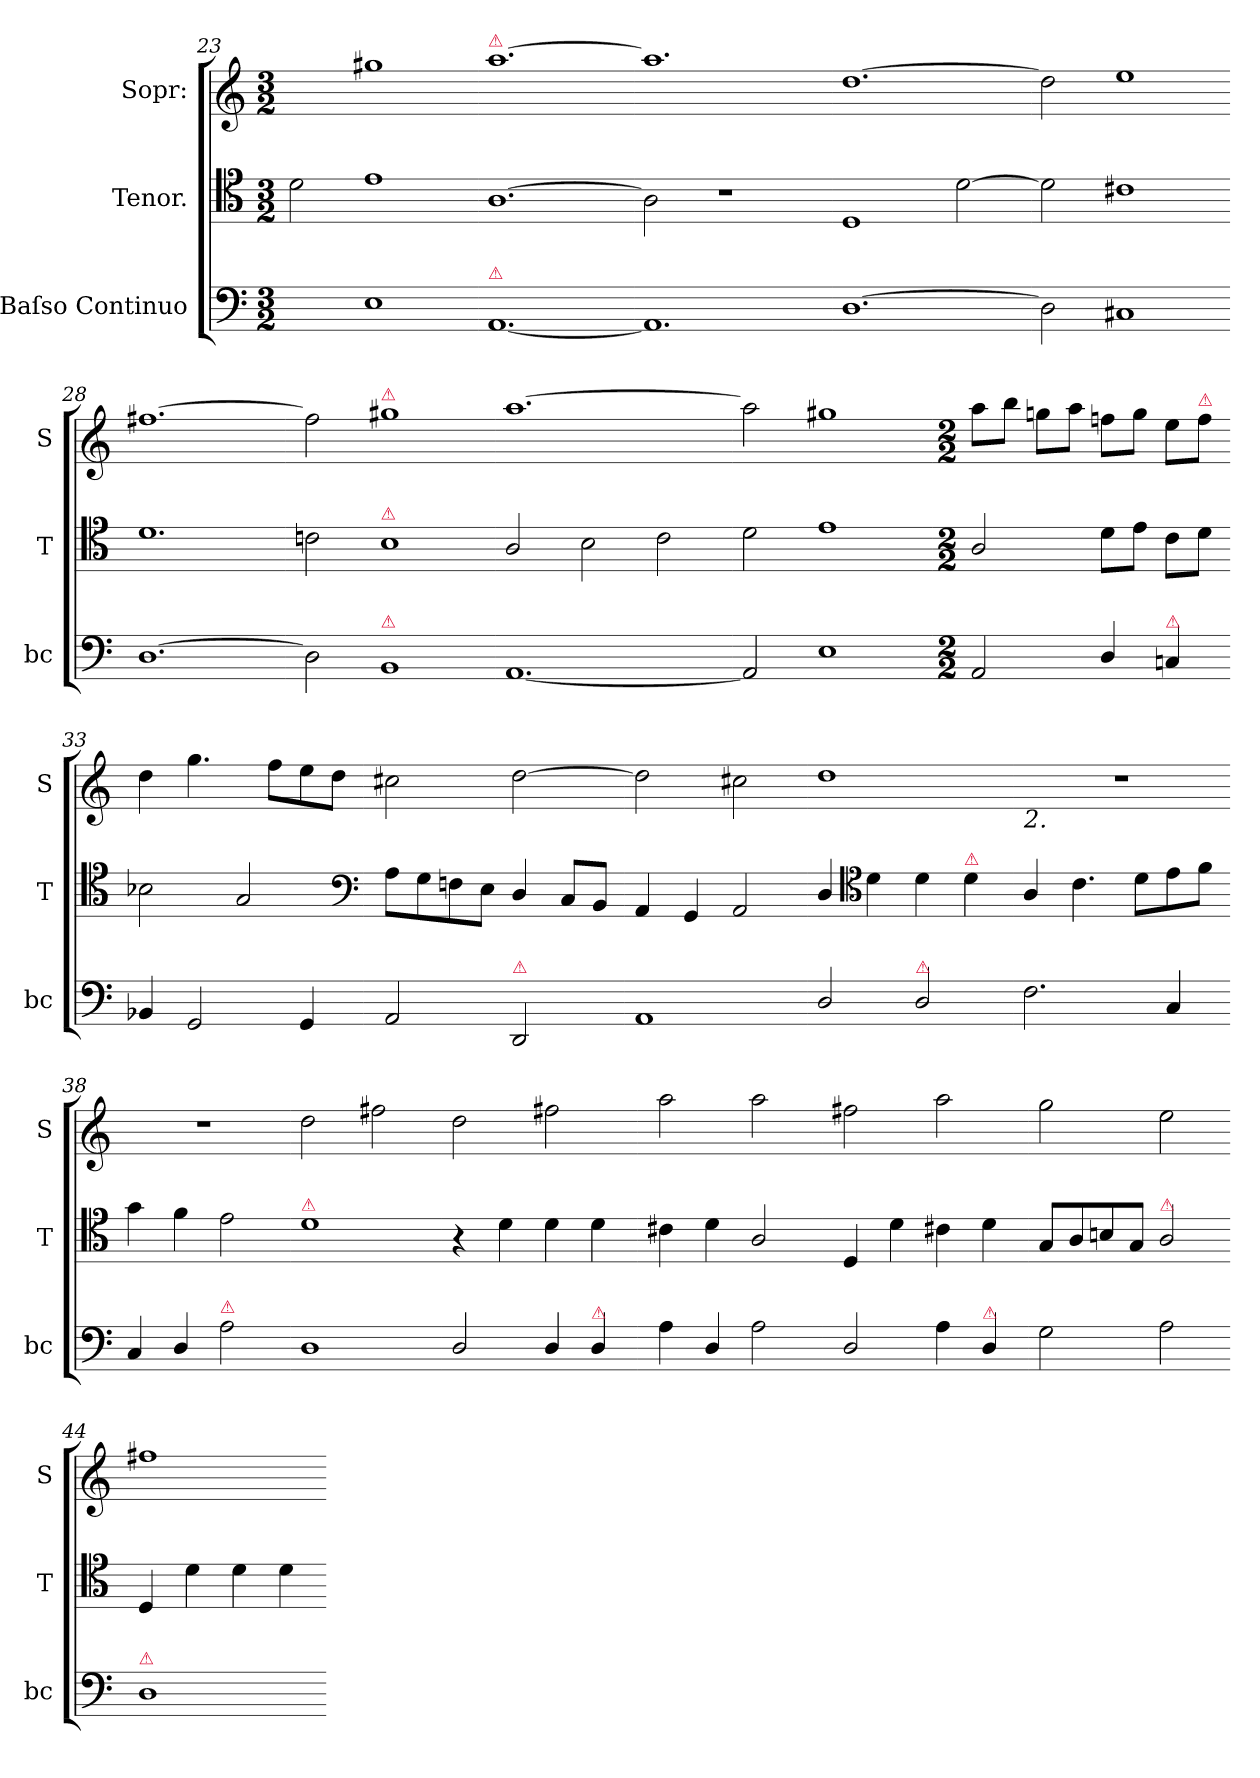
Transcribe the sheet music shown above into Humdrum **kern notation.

**kern	**kern	**kern
*part3	*part2	*part1
*staff3	*staff2	*staff1
*I"Baſso Continuo	*I"Tenor.	*I"Sopr:
*I'bc	*I'T	*I'S
*clefF4	*clefC4	*clefG2
*k[]	*k[]	*k[]
*a:	*a:	*a:
*M3/2	*M3/2	*M3/2
=23	=23	=23
2ryy	2d\	2ryy
1E	1e	1gg#X
=24-	=24-	=24-
!	!	!LO:TX:a:color=crimson:t=⚠
!LO:TX:a:color=crimson:t=⚠	!	!
[1.AA	[1.A	[1.aa
=25-	=25-	=25-
1.AA]	2A]	1.aa]
.	1r	.
=26-	=26-	=26-
[1.D	1D	[1.dd
.	[2d\	.
=27-	=27-	=27-
2D]	2d\]	2dd]
1C#X	1c#X	1ee
=28-	=28-	=28-
[1.D	1.d	[1.ff#
=29-	=29-	=29-
2D]	2cn\	2ff#]
!	!	!LO:TX:a:color=crimson:t=⚠
!	!LO:TX:a:color=crimson:t=⚠	!
!LO:TX:a:color=crimson:t=⚠	!	!
1BB	1B	1gg#X
=30-	=30-	=30-
[1.AA	2A/	[1.aa
.	2B\	.
.	2c\	.
=31-	=31-	=31-
2AA]	2d\	2aa]
1E	1e	1gg#X
=32-	=32-	=32-
*M2/2	*M2/2	*M2/2
2AA/	2A/	8aa\L
.	.	8bb\J
.	.	8ggn\L
.	.	8aa\J
4D/	8d\L	8ffn\L
.	8e\J	8gg\J
!LO:TX:a:color=crimson:t=⚠	!	!
4Cn/	8c\L	8ee\L
!	!	!LO:TX:a:color=crimson:t=⚠
.	8d\J	8ff\J
=33-	=33-	=33-
4BB-X/	2B-X\	4dd\
2GG/	.	4.gg\
.	2G/	.
.	.	8ff\L
4GG/	.	8ee\
.	.	8dd\J
*	*clefF4	*
=34-	=34-	=34-
2AA/	8A\L	2cc#X\
.	8G\	.
.	8Fn\	.
.	8E\J	.
!LO:TX:a:color=crimson:t=⚠	!	!
2DD/	4D/	[2dd\
.	8C/L	.
.	8BB/J	.
=35-	=35-	=35-
1AA	4AA/	2dd\]
.	4GG/	.
.	2AA/	2cc#X\
=36-	=36-	=36-
2D/	4D/	1dd
*	*clefC4	*
.	4d\	.
!LO:TX:a:color=crimson:t=⚠	!	!
2D/	4d\	.
!	!LO:TX:a:color=crimson:t=⚠	!
.	4d\	.
=37-	=37-	=37-
!	!	!LO:TX:b:i:t=2.
2.F\	4A/	1r
.	4.c\	.
.	8d\L	.
4C/	8e\	.
.	8f\J	.
=38-	=38-	=38-
4C/	4g\	1r
4D/	4f\	.
!LO:TX:a:color=crimson:t=⚠	!	!
2A\	2e\	.
=39-	=39-	=39-
!	!LO:TX:a:color=crimson:t=⚠	!
1D	1d	2dd\
.	.	2ff#X\
=40-	=40-	=40-
2D/	4r	2dd\
.	4d\	.
4D/	4d\	2ff#X\
!LO:TX:a:color=crimson:t=⚠	!	!
4D/	4d\	.
=41-	=41-	=41-
4A\	4c#X\	2aa\
4D/	4d\	.
2A\	2A/	2aa\
=42-	=42-	=42-
2D/	4D/	2ff#X\
.	4d\	.
4A\	4c#X\	2aa\
!LO:TX:a:color=crimson:t=⚠	!	!
4D/	4d\	.
=43-	=43-	=43-
2G\	8G/L	2gg\
.	8A/	.
.	8Bn/	.
.	8G/J	.
!	!LO:TX:a:color=crimson:t=⚠	!
2A\	2A/	2ee\
=44-	=44-	=44-
!LO:TX:a:color=crimson:t=⚠	!	!
1D	4D/	1ff#X
.	4d\	.
.	4d\	.
.	4d\	.
=-	=-	=-
*-	*-	*-
